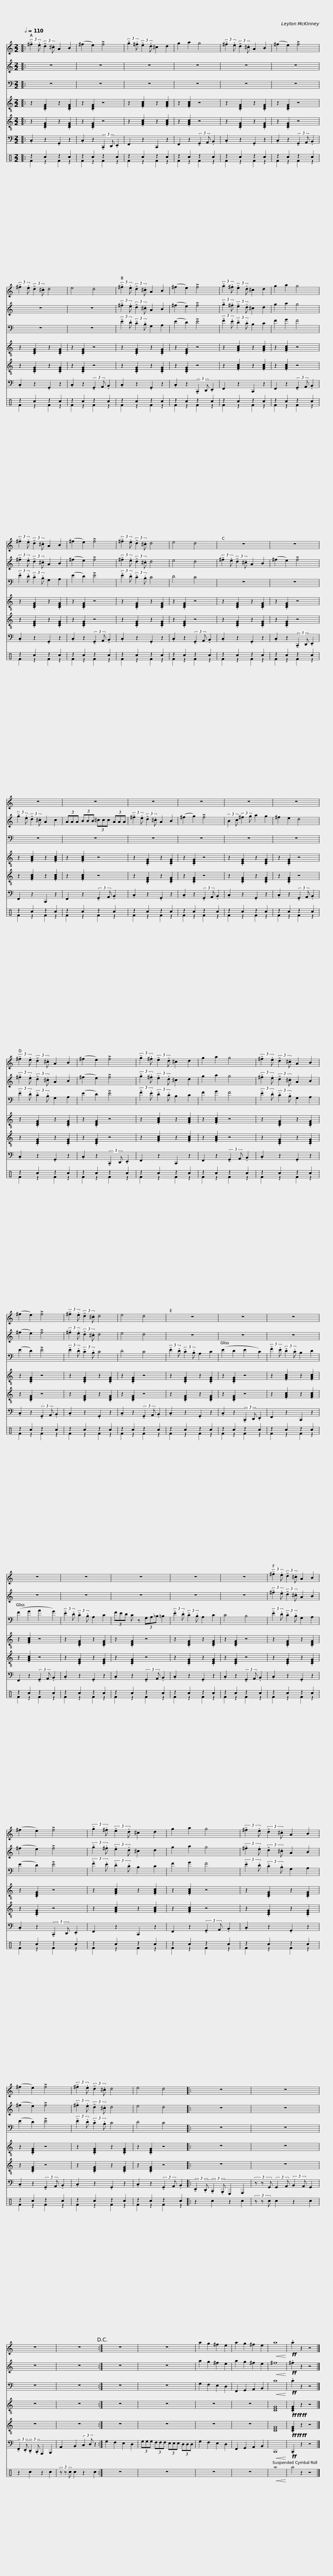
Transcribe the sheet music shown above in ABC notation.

X:1
%%score 1 2 3 4 5 6 ( 7 8 )
L:1/8
Q:1/2=110
M:2/2
I:linebreak $
K:C
V:1 treble transpose=-2
V:2 treble transpose=-2
V:3 bass
V:4 treble-8
V:5 treble-8
V:6 bass
V:7 perc
K:none
V:8 perc
K:none
V:1
[K:C]|: (3:2:2!tenuto!^f2 .e (3:2:2!tenuto!d2 .^c A2 B2 | (^f2 e2) !>!f4 | (3:2:2!tenuto!g2 .^f (3:2:2!tenuto!e2 .d ^c2 d2 | g2 a2 g4 | (3:2:2!tenuto!^f2 .e (3:2:2!tenuto!d2 .^c A2 B2 |$ %5
 (^f2 e2) !>!f4 | (3:2:2!tenuto!^f2 .e (3:2:2!tenuto!d2 .^c d4 | e4 d4 | (3:2:2!tenuto!^f2 .e (3:2:2!tenuto!d2 .^c A2 B2 | (^f2 e2) !>!f4 | %10
 (3:2:2!tenuto!g2 .^f (3:2:2!tenuto!e2 .d ^c2 d2 |$ g2 a2 g4 | (3:2:2!tenuto!^f2 .e (3:2:2!tenuto!d2 .^c A2 B2 | (^f2 e2) !>!f4 | (3:2:2!tenuto!^f2 .e (3:2:2!tenuto!d2 .^c d4 | %15
 e4 d4 | z8 |$ z8 | z8 | z8 | %20
 z8 | z8 |$ z8 | z8 | (3:2:2!tenuto!^f2 .e (3:2:2!tenuto!d2 .^c A2 B2 | %25
 (^f2 e2) !>!f4 | (3:2:2!tenuto!g2 .^f (3:2:2!tenuto!e2 .d ^c2 d2 | g2 a2 g4 |$ (3:2:2!tenuto!^f2 .e (3:2:2!tenuto!d2 .^c A2 B2 | (^f2 e2) !>!f4 | %30
 (3:2:2!tenuto!^f2 .e (3:2:2!tenuto!d2 .^c d4 | e4 d4 | z8 | z8 |$ z8 | %35
 z8 | z8 | z8 | z8 |$ z8 | %40
 (3:2:2!tenuto!^f2 .e (3:2:2!tenuto!d2 .^c A2 B2 | (^f2 e2) !>!f4 | (3:2:2!tenuto!g2 .^f (3:2:2!tenuto!e2 .d ^c2 d2 | g2 a2 g4 |$ (3:2:2!tenuto!^f2 .e (3:2:2!tenuto!d2 .^c A2 B2 | %45
 (^f2 e2) !>!f4 | (3:2:2!tenuto!^f2 .e (3:2:2!tenuto!d2 .^c d4 | e4 d4 |: z8 |$ z8 | %50
 z8 | z8!D.C.! :| z8 | z8 |$ a2 g2 ^f2 e2 | %55
 a2 g2 ^f2 e2 |!<(! a8!<)! |!ff! .a2 z2 z4 |] %58
V:2
[K:C]|: z8 | z8 | z8 | z8 | z8 |$ %5
 z8 | z8 | z8 | (3:2:2!tenuto!^f2 .e (3:2:2!tenuto!d2 .^c A2 B2 | (^f2 e2) !>!f4 | %10
 (3:2:2!tenuto!g2 .^f (3:2:2!tenuto!e2 .d ^c2 d2 |$ g2 a2 g4 | (3:2:2!tenuto!^f2 .e (3:2:2!tenuto!d2 .^c A2 B2 | (^f2 e2) !>!f4 | (3:2:2!tenuto!^f2 .e (3:2:2!tenuto!d2 .^c d4 | %15
 e4 d4 | (3:2:2!tenuto!^f2 .e (3:2:2!tenuto!d2 .^c A2 B2 |$ (^f2 e2) !>!f4 | (3:2:2!tenuto!g2 .e (3:2:2!tenuto!d2 .^c A2 c2 | (3AAA (3BBB (3^ccc (3AAA | %20
 (3:2:2!tenuto!^f2 .e (3:2:2!tenuto!d2 .^c A2 B2 | (^f2 g2) !>!f4 |$ (3:2:2B2 c (3:2:2^f2 g a2 g2 | ^f2 e2 d4 | (3:2:2!tenuto!^f2 .e (3:2:2!tenuto!d2 .^c A2 B2 | %25
 (^f2 e2) !>!f4 | (3:2:2!tenuto!g2 .^f (3:2:2!tenuto!e2 .d ^c2 d2 | g2 a2 g4 |$ (3:2:2!tenuto!^f2 .e (3:2:2!tenuto!d2 .^c A2 B2 | (^f2 e2) !>!f4 | %30
 (3:2:2!tenuto!^f2 .e (3:2:2!tenuto!d2 .^c d4 | e4 d4 | z8 | z8 |$ z8 | %35
 z8 | z8 | z8 | z8 |$ z8 | %40
 (3:2:2!tenuto!^f2 .e (3:2:2!tenuto!d2 .^c A2 B2 | (^f2 e2) !>!f4 | (3:2:2!tenuto!g2 .^f (3:2:2!tenuto!e2 .d ^c2 d2 | g2 a2 g4 |$ (3:2:2!tenuto!^f2 .e (3:2:2!tenuto!d2 .^c A2 B2 | %45
 (^f2 e2) !>!f4 | (3:2:2!tenuto!^f2 .e (3:2:2!tenuto!d2 .^c d4 | e4 d4 |: z8 |$ z8 | %50
 z8 | z8 :| z8 | z8 |$ a2 g2 ^f2 e2 | %55
 a2 g2 ^f2 e2 |!<(! ^f8!<)! |!ff! .^f2 z2 z4 |] %58
V:3
|: z8 | z8 | z8 | z8 | z8 |$ %5
 z8 | z8 | z8 | (3:2:2!tenuto!E2 .D (3:2:2!tenuto!C2 .B, G,2 A,2 | (E2 D2) !>!E4 | %10
 (3:2:2!tenuto!F2 .E (3:2:2!tenuto!D2 .C B,2 C2 |$ F2 G2 F4 | (3:2:2!tenuto!E2 .D (3:2:2!tenuto!C2 .B, G,2 A,2 | (E2 D2) !>!E4 | (3:2:2!tenuto!E2 .D (3:2:2!tenuto!C2 .B, C4 | %15
 D4 C4 | z8 |$ z8 | z8 | z8 | %20
 z8 | z8 |$ z8 | z8 | (3:2:2!tenuto!E2 .D (3:2:2!tenuto!C2 .B, G,2 A,2 | %25
 (E2 D2) !>!E4 | (3:2:2!tenuto!F2 .E (3:2:2!tenuto!D2 .C B,2 C2 | F2 G2 F4 |$ (3:2:2!tenuto!E2 .D (3:2:2!tenuto!C2 .B, G,2 A,2 | (E2 D2) !>!E4 | %30
 (3:2:2!tenuto!E2 .D (3:2:2!tenuto!C2 .B, C4 | D4 C4 | (3:2:2!tenuto!E2 .D (3:2:2!tenuto!C2 .B, A,2 C2 | (E2 D2 E2 C2) |$ (3:2:2!tenuto!F2 .E (3:2:2!tenuto!D2 .C B,2 D2 | %35
 (F2 G2 A2 G2) | (3:2:2!tenuto!E2 .D (3:2:2!tenuto!C2 .B, A,2 C2 | (3FED C z (3G,A,_B, =B,2 | (3:2:2!tenuto!E2 .D (3:2:2!tenuto!C2 .B, A,2 C2 |$ C4 B,4 | %40
 (3:2:2!tenuto!E2 .D (3:2:2!tenuto!C2 .B, G,2 A,2 | (E2 D2) !>!E4 | (3:2:2!tenuto!F2 .E (3:2:2!tenuto!D2 .C B,2 C2 | F2 G2 F4 |$ (3:2:2!tenuto!E2 .D (3:2:2!tenuto!C2 .B, G,2 A,2 | %45
 (E2 D2) !>!E4 | (3:2:2!tenuto!E2 .D (3:2:2!tenuto!C2 .B, C4 | D4 C4 |: z8 |$ z8 | %50
 z8 | z8 :| z8 | z8 |$ G,2 F,2 E,2 D,2 | %55
 F,,2 G,,2 A,,2 B,,2 |!<(! C8!<)! |!ff! .C2 z2 z4 |] %58
V:4
|: z2 .[CEG]2 z2 .[CEG]2 | z2 .[CEG]2 z4 | z2 .[FAc]2 z2 .[FAc]2 | z2 .[FAc]2 z4 | z2 .[CEG]2 z2 .[CEG]2 |$ %5
 z2 .[CEG]2 z4 | z2 .[CEG]2 z2 .[CEG]2 | z2 .[CEG]2 z4 | z2 .[CEG]2 z2 .[CEG]2 | z2 .[CEG]2 z4 | %10
 z2 .[FAc]2 z2 .[FAc]2 |$ z2 .[FAc]2 z4 | z2 .[CEG]2 z2 .[CEG]2 | z2 .[CEG]2 z4 | z2 .[CEG]2 z2 .[CEG]2 | %15
 z2 .[CEG]2 z4 | z2 .[CEG]2 z2 .[CEG]2 |$ z2 .[CEG]2 z4 | z2 .[FAc]2 z2 .[FAc]2 | z2 .[FAc]2 z4 | %20
 z2 .[CEG]2 z2 .[CEG]2 | z2 .[CEG]2 z4 |$ z2 .[CEG]2 z2 .[CEG]2 | z2 .[CEG]2 z4 | z2 .[CEG]2 z2 .[CEG]2 | %25
 z2 .[CEG]2 z4 | z2 .[FAc]2 z2 .[FAc]2 | z2 .[FAc]2 z4 |$ z2 .[CEG]2 z2 .[CEG]2 | z2 .[CEG]2 z4 | %30
 z2 .[CEG]2 z2 .[CEG]2 | z2 .[CEG]2 z4 | z2 .[CEG]2 z2 .[CEG]2 | z2 .[CEG]2 z4 |$ z2 .[FAc]2 z2 .[FAc]2 | %35
 z2 .[FAc]2 z4 | z2 .[CEG]2 z2 .[CEG]2 | z2 .[CEG]2 z4 | z2 .[CEG]2 z2 .[CEG]2 |$ z2 .[CEG]2 z4 | %40
 z2 .[CEG]2 z2 .[CEG]2 | z2 .[CEG]2 z4 | z2 .[FAc]2 z2 .[FAc]2 | z2 .[FAc]2 z4 |$ z2 .[CEG]2 z2 .[CEG]2 | %45
 z2 .[CEG]2 z4 | z2 .[CEG]2 z2 .[CEG]2 | z2 .[CEG]2 z4 |: z8 |$ z8 | %50
 z8 | z8 :| z8 | z8 |$ z8 | %55
 z8 | [CEG]8 |!ff!!ff!!ff! .[CEG]2 z2 z4 |] %58
V:5
|: z2 .[CEG]2 z2 .[CEG]2 | z2 .[CEG]2 z4 | z2 .[FAc]2 z2 .[FAc]2 | z2 .[FAc]2 z4 | z2 .[CEG]2 z2 .[CEG]2 |$ %5
 z2 .[CEG]2 z4 | z2 .[CEG]2 z2 .[CEG]2 | z2 .[CEG]2 z4 | z2 .[CEG]2 z2 .[CEG]2 | z2 .[CEG]2 z4 | %10
 z2 .[FAc]2 z2 .[FAc]2 |$ z2 .[FAc]2 z4 | z2 .[CEG]2 z2 .[CEG]2 | z2 .[CEG]2 z4 | z2 .[CEG]2 z2 .[CEG]2 | %15
 z2 .[CEG]2 z4 | z2 .[CEG]2 z2 .[CEG]2 |$ z2 .[CEG]2 z4 | z2 .[FAc]2 z2 .[FAc]2 | z2 .[FAc]2 z4 | %20
 z2 .[CEG]2 z2 .[CEG]2 | z2 .[CEG]2 z4 |$ z2 .[CEG]2 z2 .[CEG]2 | z2 .[CEG]2 z4 | z2 .[CEG]2 z2 .[CEG]2 | %25
 z2 .[CEG]2 z4 | z2 .[FAc]2 z2 .[FAc]2 | z2 .[FAc]2 z4 |$ z2 .[CEG]2 z2 .[CEG]2 | z2 .[CEG]2 z4 | %30
 z2 .[CEG]2 z2 .[CEG]2 | z2 .[CEG]2 z4 | z2 .[CEG]2 z2 .[CEG]2 | z2 .[CEG]2 z4 |$ z2 .[FAc]2 z2 .[FAc]2 | %35
 z2 .[FAc]2 z4 | z2 .[CEG]2 z2 .[CEG]2 | z2 .[CEG]2 z4 | z2 .[CEG]2 z2 .[CEG]2 |$ z2 .[CEG]2 z4 | %40
 z2 .[CEG]2 z2 .[CEG]2 | z2 .[CEG]2 z4 | z2 .[FAc]2 z2 .[FAc]2 | z2 .[FAc]2 z4 |$ z2 .[CEG]2 z2 .[CEG]2 | %45
 z2 .[CEG]2 z4 | z2 .[CEG]2 z2 .[CEG]2 | z2 .[CEG]2 z4 |: z8 |$ z8 | %50
 z8 | z8 :| z8 | z8 |$ z8 | %55
 z8 | [CEG]8 |!ff!!ff!!ff! .[CEG]2 z2 z4 |] %58
V:6
|: .C,2 z2 .G,,2 z2 | .C,2 z2 (3:2:2!tenuto!C,,2 D,, .E,,2 | F,,2 z2 C,,2 z2 | F,,2 z2 (3:2:2!tenuto!G,,2 A,, .B,,2 | .C,2 z2 .G,,2 z2 |$ %5
 .C,2 z2 (3:2:2!tenuto!G,,2 A,, .B,,2 | .C,2 z2 .G,,2 z2 | .C,2 z2 (3:2:2!tenuto!G,,2 A,, .B,,2 | .C,2 z2 .G,,2 z2 | .C,2 z2 (3:2:2!tenuto!C,,2 D,, .E,,2 | %10
 F,,2 z2 C,,2 z2 |$ F,,2 z2 (3:2:2!tenuto!G,,2 A,, .B,,2 | .C,2 z2 .G,,2 z2 | .C,2 z2 (3:2:2!tenuto!G,,2 A,, .B,,2 | .C,2 z2 .G,,2 z2 | %15
 .C,2 z2 (3:2:2!tenuto!G,,2 A,, .B,,2 | .C,2 z2 .G,,2 z2 |$ .C,2 z2 (3:2:2!tenuto!C,,2 D,, .E,,2 | F,,2 z2 C,,2 z2 | F,,2 z2 (3:2:2!tenuto!G,,2 A,, .B,,2 | %20
 .C,2 z2 .G,,2 z2 | .C,2 z2 (3:2:2!tenuto!G,,2 A,, .B,,2 |$ .C,2 z2 .G,,2 z2 | .C,2 z2 (3:2:2!tenuto!G,,2 A,, .B,,2 | .C,2 z2 .G,,2 z2 | %25
 .C,2 z2 (3:2:2!tenuto!C,,2 D,, .E,,2 | F,,2 z2 C,,2 z2 | F,,2 z2 (3:2:2!tenuto!G,,2 A,, .B,,2 |$ .C,2 z2 .G,,2 z2 | .C,2 z2 (3:2:2!tenuto!G,,2 A,, .B,,2 | %30
 .C,2 z2 .G,,2 z2 | .C,2 z2 (3:2:2!tenuto!G,,2 A,, .B,,2 | .C,2 z2 .G,,2 z2 | .C,2 z2 (3:2:2!tenuto!C,,2 D,, .E,,2 |$ F,,2 z2 C,,2 z2 | %35
 F,,2 z2 (3:2:2!tenuto!G,,2 A,, .B,,2 | .C,2 z2 .G,,2 z2 | .C,2 z2 (3:2:2!tenuto!G,,2 A,, .B,,2 | .C,2 z2 .G,,2 z2 |$ .C,2 z2 (3:2:2!tenuto!G,,2 A,, .B,,2 | %40
 .C,2 z2 .G,,2 z2 | .C,2 z2 (3:2:2!tenuto!C,,2 D,, .E,,2 | F,,2 z2 C,,2 z2 | F,,2 z2 (3:2:2!tenuto!G,,2 A,, .B,,2 |$ .C,2 z2 .G,,2 z2 | %45
 .C,2 z2 (3:2:2!tenuto!G,,2 A,, .B,,2 | .C,2 z2 .G,,2 z2 | .C,2 z2 (3:2:2!tenuto!G,,2 A,, .B,,2 |: (3:2:2!tenuto!E,,2 .D,, (3:2:2!tenuto!C,,2 .B,,, G,,,2 A,,,2 |$ (3z z G,, (3:2:2G,,2 A,, (3:2:2B,,2 A,, G,,2 | %50
 (3:2:2!tenuto!F,,2 .E,, (3:2:2!tenuto!D,,2 .C,, A,,,2 B,,,2 | A,,2 B,,2 (3:2:2C,2 D, z2 :| G,2 F,2 E,2 D,2 | (3G,G,G, (3F,F,F, (3E,E,E, (3D,D,D, |$ G,2 F,2 E,2 D,2 | %55
 F,,2 G,,2 A,,2 B,,2 |!<(! C,,8!<)! |!ff! .C,,2 z2 z4 |] %58
V:7
|: z2 c2 z2 c2 | z2 c2 z2 c2 | z2 c2 z2 c2 | z2 c2 z2 c2 | z2 c2 z2 c2 |$ %5
 z2 c2 z2 c2 | z2 c2 z2 c2 | z2 c2 z2 c2 | z2 c2 z2 c2 | z2 c2 z2 c2 | %10
 z2 c2 z2 c2 |$ z2 c2 z2 c2 | z2 c2 z2 c2 | z2 c2 z2 c2 | z2 c2 z2 c2 | %15
 z2 c2 z2 c2 | z2 c2 z2 c2 |$ z2 c2 z2 c2 | z2 c2 z2 c2 | z2 c2 z2 c2 | %20
 z2 c2 z2 c2 | z2 c2 z2 c2 |$ z2 c2 z2 c2 | z2 c2 z2 c2 | z2 c2 z2 c2 | %25
 z2 c2 z2 c2 | z2 c2 z2 c2 | z2 c2 z2 c2 |$ z2 c2 z2 c2 | z2 c2 z2 c2 | %30
 z2 c2 z2 c2 | z2 c2 z2 c2 | z2 c2 z2 c2 | z2 c2 z2 c2 |$ z2 c2 z2 c2 | %35
 z2 c2 z2 c2 | z2 c2 z2 c2 | z2 c2 z2 c2 | z2 c2 z2 c2 |$ z2 c2 z2 c2 | %40
 z2 c2 z2 c2 | z2 c2 z2 c2 | z2 c2 z2 c2 | z2 c2 z2 c2 |$ z2 c2 z2 c2 | %45
 z2 c2 z2 c2 | z2 c2 z2 c2 | z2 c2 z2 c2 |: z2 c2 z2 c2 |$ (3z z c c2 z2 c2 | %50
 z2 c2 z2 c2 | (3z z c c2 z2 c2 :| z8 | z8 |$ z8 | %55
 z8 |!<(! ^a8!<)! | ^a2 z2 z4 |] %58
V:8
|: F2 z2 F2 z2 | F2 z2 F2 z2 | F2 z2 F2 z2 | F2 z2 F2 z2 | F2 z2 F2 z2 |$ %5
 F2 z2 F2 z2 | F2 z2 F2 z2 | F2 z2 F2 z2 | F2 z2 F2 z2 | F2 z2 F2 z2 | %10
 F2 z2 F2 z2 |$ F2 z2 F2 z2 | F2 z2 F2 z2 | F2 z2 F2 z2 | F2 z2 F2 z2 | %15
 F2 z2 F2 z2 | F2 z2 F2 z2 |$ F2 z2 F2 z2 | F2 z2 F2 z2 | F2 z2 F2 z2 | %20
 F2 z2 F2 z2 | F2 z2 F2 z2 |$ F2 z2 F2 z2 | F2 z2 F2 z2 | F2 z2 F2 z2 | %25
 F2 z2 F2 z2 | F2 z2 F2 z2 | F2 z2 F2 z2 |$ F2 z2 F2 z2 | F2 z2 F2 z2 | %30
 F2 z2 F2 z2 | F2 z2 F2 z2 | F2 z2 F2 z2 | F2 z2 F2 z2 |$ F2 z2 F2 z2 | %35
 F2 z2 F2 z2 | F2 z2 F2 z2 | F2 z2 F2 z2 | F2 z2 F2 z2 |$ F2 z2 F2 z2 | %40
 F2 z2 F2 z2 | F2 z2 F2 z2 | F2 z2 F2 z2 | F2 z2 F2 z2 |$ F2 z2 F2 z2 | %45
 F2 z2 F2 z2 | F2 z2 F2 z2 | F2 z2 F2 z2 |: x8 |$ x8 | %50
 x8 | x8 :| x8 | x8 |$ x8 | %55
 x8 | x8 | x8 |] %58
